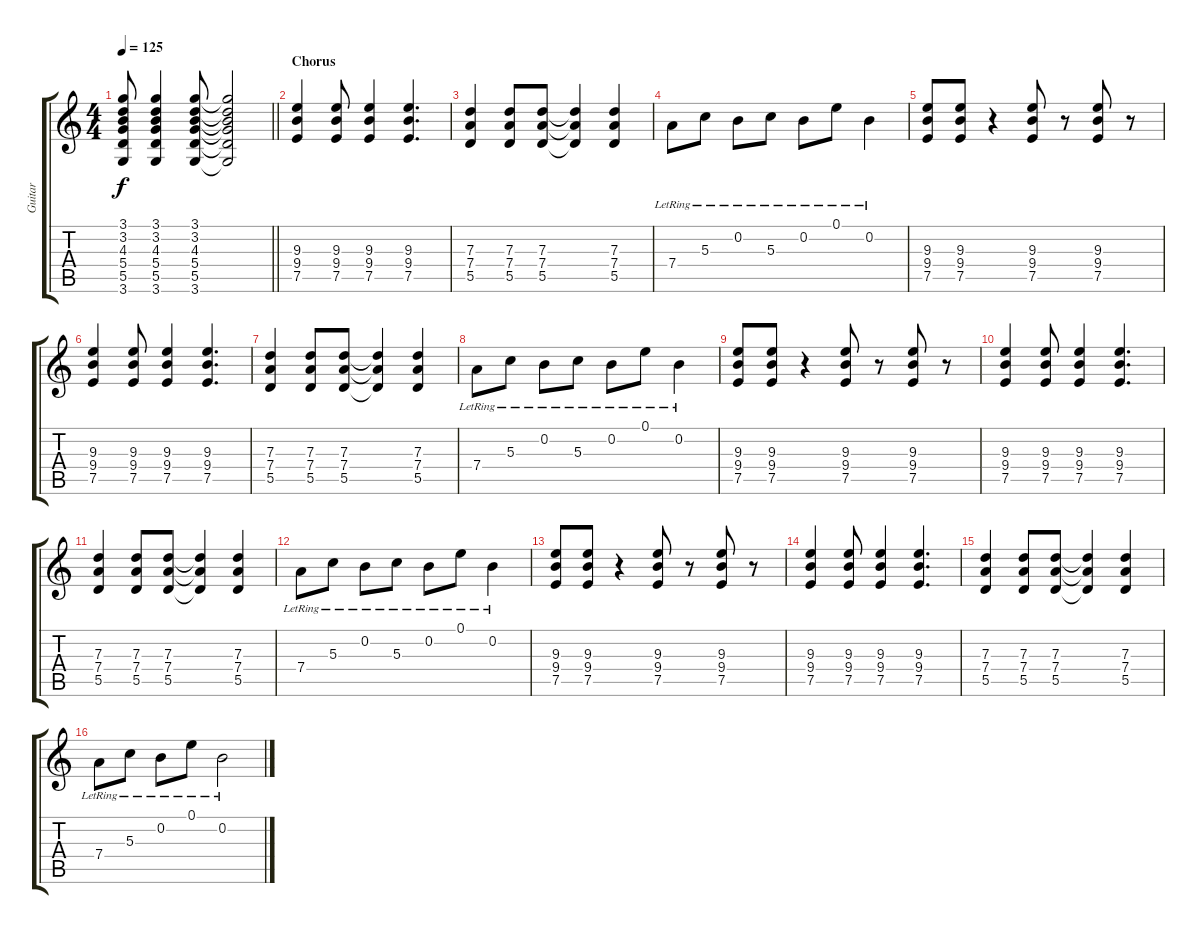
\track ("Guitar" "Guitar") {instrument overdrivenguitar}
\staff {score tabs}
\tuning (E4 B3 G3 D3 A2 E2) {hide}
\ts (4 4)
\tempo 125
\clef g2
\barLineRight lightlight
\ks c
(3.1 3.2 4.3 5.4 5.5 3.6).8{dy f} (3.1 3.2 4.3 5.4 5.5 3.6).4 (3.1 3.2 4.3 5.4 5.5 3.6).8 (3.1{t} 3.2{t} 4.3{t} 5.4{t} 5.5{t} 3.6{t}).2 |
\section ("" "Chorus")
(9.3 9.4 7.5).4{instrument overdrivenguitar} (9.3 9.4 7.5).8 (9.3 9.4 7.5).4 (9.3 9.4 7.5).4{d} |
(7.3 7.4 5.5).4 (7.3 7.4 5.5).8 (7.3 7.4 5.5).8 (7.3{t} 7.4{t} 5.5{t}).4 (7.3 7.4 5.5).4 |
7.4{lr}.8 5.3{lr}.8 0.2{lr}.8 5.3{lr}.8 0.2{lr}.8 0.1{lr}.8 0.2{lr}.4 |
(9.3 9.4 7.5).8 (9.3 9.4 7.5).8 r.4 (9.3 9.4 7.5).8 r.8 (9.3 9.4 7.5).8 r.8 |
(9.3 9.4 7.5).4 (9.3 9.4 7.5).8 (9.3 9.4 7.5).4 (9.3 9.4 7.5).4{d} |
(7.3 7.4 5.5).4 (7.3 7.4 5.5).8 (7.3 7.4 5.5).8 (7.3{t} 7.4{t} 5.5{t}).4 (7.3 7.4 5.5).4 |
7.4{lr}.8 5.3{lr}.8 0.2{lr}.8 5.3{lr}.8 0.2{lr}.8 0.1{lr}.8 0.2{lr}.4 |
(9.3 9.4 7.5).8 (9.3 9.4 7.5).8 r.4 (9.3 9.4 7.5).8 r.8 (9.3 9.4 7.5).8 r.8 |
(9.3 9.4 7.5).4 (9.3 9.4 7.5).8 (9.3 9.4 7.5).4 (9.3 9.4 7.5).4{d} |
(7.3 7.4 5.5).4 (7.3 7.4 5.5).8 (7.3 7.4 5.5).8 (7.3{t} 7.4{t} 5.5{t}).4 (7.3 7.4 5.5).4 |
7.4{lr}.8 5.3{lr}.8 0.2{lr}.8 5.3{lr}.8 0.2{lr}.8 0.1{lr}.8 0.2{lr}.4 |
(9.3 9.4 7.5).8 (9.3 9.4 7.5).8 r.4 (9.3 9.4 7.5).8 r.8 (9.3 9.4 7.5).8 r.8 |
(9.3 9.4 7.5).4 (9.3 9.4 7.5).8 (9.3 9.4 7.5).4 (9.3 9.4 7.5).4{d} |
(7.3 7.4 5.5).4 (7.3 7.4 5.5).8 (7.3 7.4 5.5).8 (7.3{t} 7.4{t} 5.5{t}).4 (7.3 7.4 5.5).4 |
7.4{lr}.8 5.3{lr}.8 0.2{lr}.8 0.1{lr}.8 0.2{lr}.2
